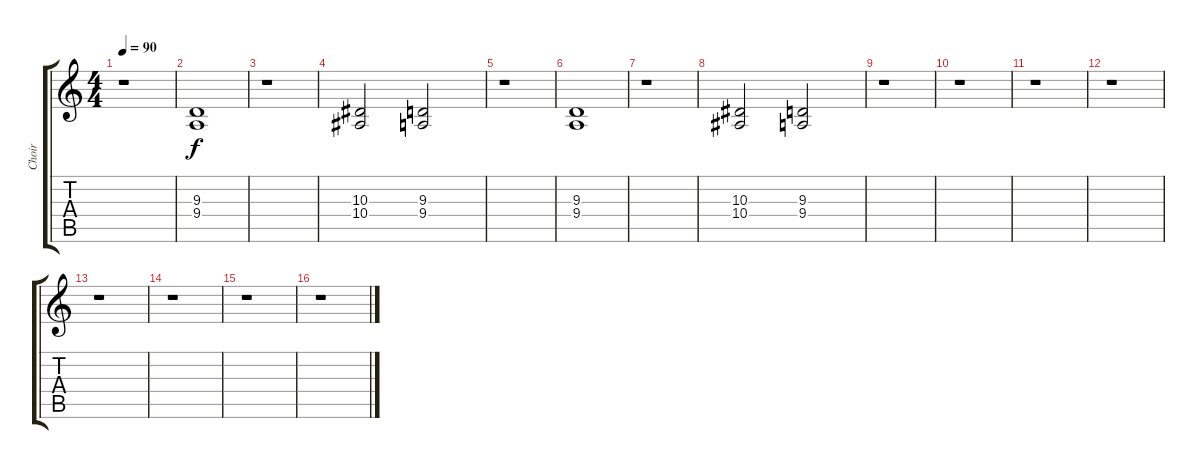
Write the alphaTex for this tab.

\track ("Choir" "Choir") {instrument choiraahs}
\staff {score tabs}
\tuning (D4 A3 F3 C3 G2 D2) {hide}
\ts (4 4)
\tempo 90
\clef g2
\ks c
r.1{dy f} |
(9.3 9.4).1 |
r.1 |
(10.3 10.4).2 (9.3 9.4).2 |
r.1 |
(9.3 9.4).1 |
r.1 |
(10.3 10.4).2 (9.3 9.4).2 |
r.1 |
r.1 |
r.1 |
r.1 |
r.1 |
r.1 |
r.1 |
r.1
